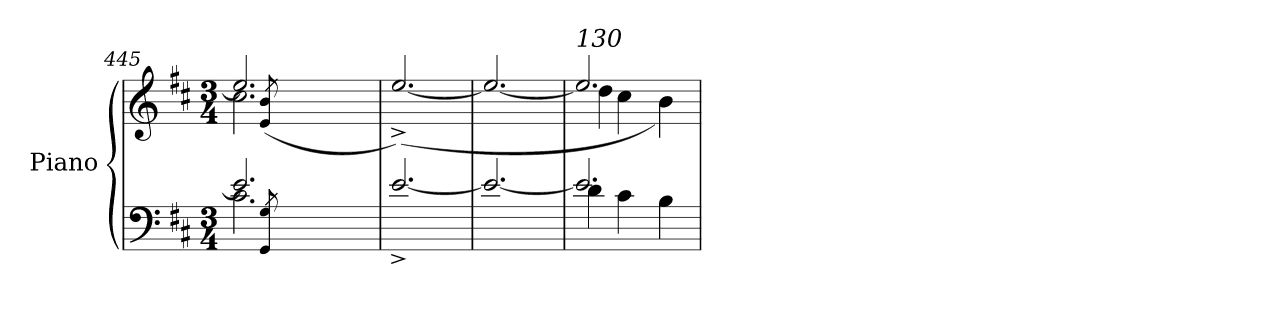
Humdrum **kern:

**kern	**kern
*part1	*part1
*staff2	*staff1
*I"Piano	*
*I'Pno	*
!!LO:LB:g=z
*clefF4	*clefG2
*k[f#c#]	*k[f#c#]
*M3/4	*M3/4
=445	=445
*^	*^
*	*^	*	*^
2.e/]	2.c#\	16ryy	2.ee/]	2.cc#\	16ryy
.	.	8qGG/ 8qG/	.	.	(>8qe/ 8qb/
.	.	8.GG!yy 8.G!yy	.	.	8.e!yy 8.b!yy
*v	*v	*v	*	*	*
*	*v	*v	*v
=446	=446
[2.e^/	([2.ee^/)
=447	=447
2.e/_	2.ee/_
=448	=448
*^	*^
!	!	!LO:TX:a:i:t=130	!
2.e/]	4d\	2.ee/]	4dd\
.	4c#\	.	4cc#\
.	4B\	.	4b\)
*v	*v	*	*
*	*v	*v
=	=
*-	*-
